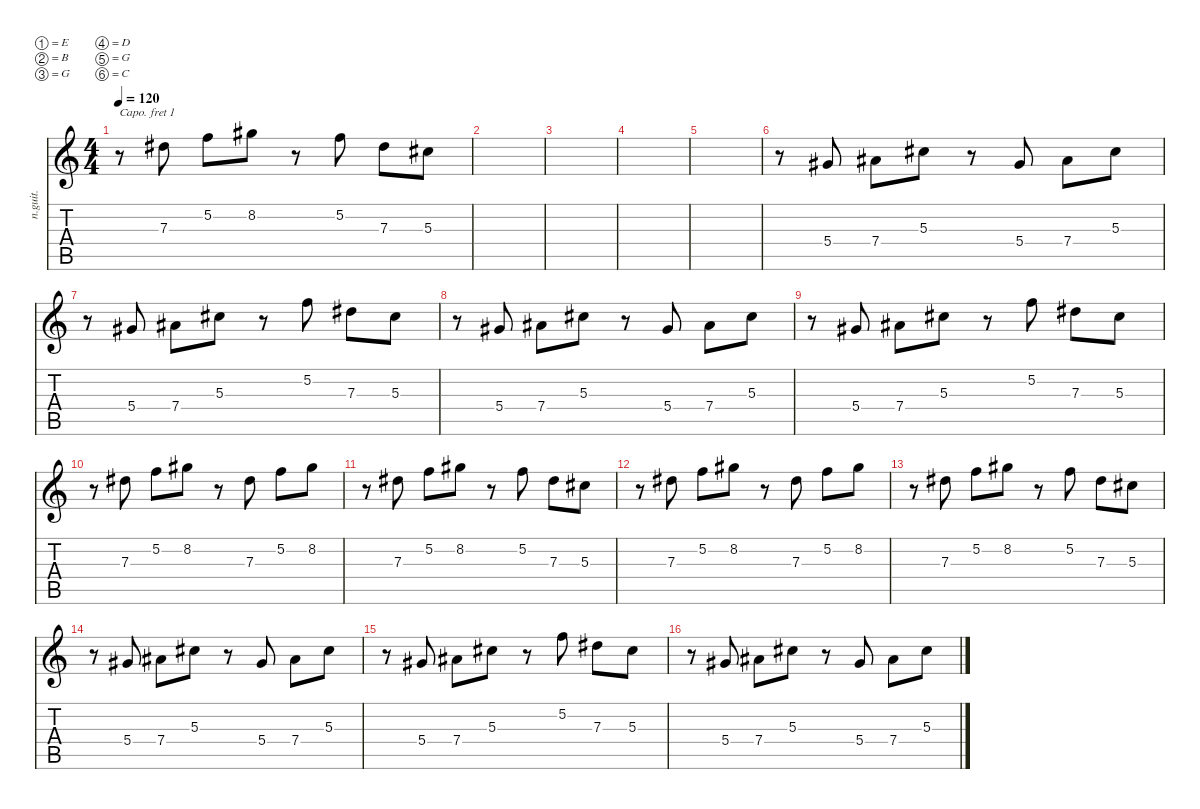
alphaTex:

\defaultSystemsLayout 4
\hideDynamics
\bracketExtendMode nobrackets
\otherSystemsTrackNameOrientation horizontal
\track ("Guitar 2" "n.guit.") {defaultSystemsLayout 6 instrument acousticguitarnylon}
\staff {score tabs}
\capo 1
\tuning (E4 B3 G3 D3 G2 C2)
\ts (4 4)
\tempo 120
\clef g2
\ks c
r.8{dy mf} 7.3.8 5.2.8 8.2.8 r.8 5.2.8 7.3.8 5.3.8 |
|
|
|
|
r.8 5.4.8 7.4.8 5.3.8 r.8 5.4.8 7.4.8 5.3.8 |
r.8 5.4.8 7.4.8 5.3.8 r.8 5.2.8 7.3.8 5.3.8 |
r.8 5.4.8 7.4.8 5.3.8 r.8 5.4.8 7.4.8 5.3.8 |
r.8 5.4.8 7.4.8 5.3.8 r.8 5.2.8 7.3.8 5.3.8 |
r.8 7.3.8 5.2.8 8.2.8 r.8 7.3.8 5.2.8 8.2.8 |
r.8 7.3.8 5.2.8 8.2.8 r.8 5.2.8 7.3.8 5.3.8 |
r.8 7.3.8 5.2.8 8.2.8 r.8 7.3.8 5.2.8 8.2.8 |
r.8 7.3.8 5.2.8 8.2.8 r.8 5.2.8 7.3.8 5.3.8 |
r.8 5.4.8 7.4.8 5.3.8 r.8 5.4.8 7.4.8 5.3.8 |
r.8 5.4.8 7.4.8 5.3.8 r.8 5.2.8 7.3.8 5.3.8 |
r.8 5.4.8 7.4.8 5.3.8 r.8 5.4.8 7.4.8 5.3.8
